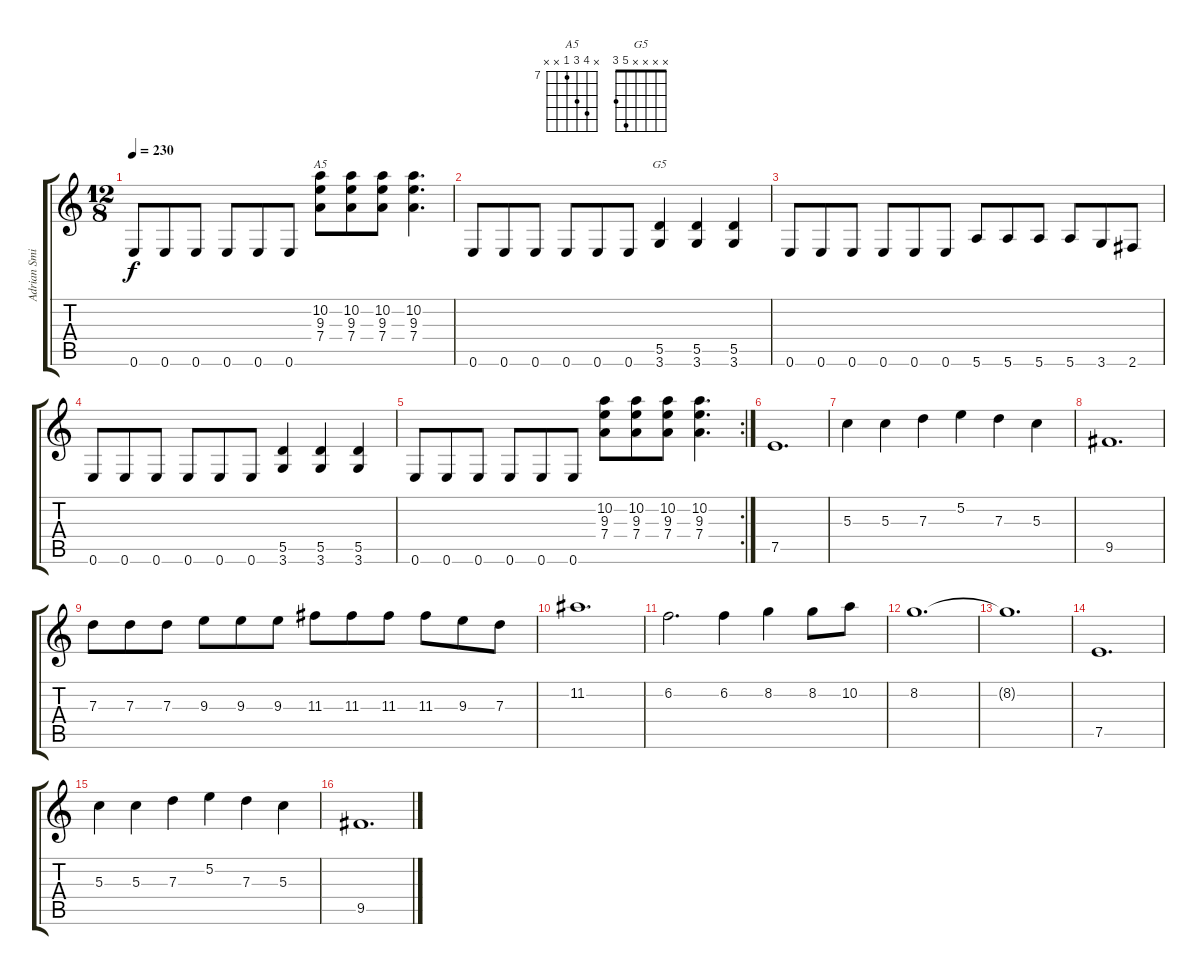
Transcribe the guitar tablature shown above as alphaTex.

\track ("Adrian Smith" "Adrian Smi") {instrument distortionguitar}
\staff {score tabs}
\tuning (E4 B3 G3 D3 A2 E2) {hide}
\chord ("A5" x 10 9 7 x x) {firstfret 7}
\chord ("G5" x x x x 5 3)
\ts (12 8)
\tempo 230
\clef g2
\ks c
0.6.8{dy f} 0.6.8 0.6.8 0.6.8 0.6.8 0.6.8 (10.2 9.3 7.4).8{ch "A5"} (10.2 9.3 7.4).8 (10.2 9.3 7.4).8 (10.2 9.3 7.4).4{d} |
0.6.8 0.6.8 0.6.8 0.6.8 0.6.8 0.6.8 (5.5 3.6).4{ch "G5"} (5.5 3.6).4 (5.5 3.6).4 |
0.6.8 0.6.8 0.6.8 0.6.8 0.6.8 0.6.8 5.6.8 5.6.8 5.6.8 5.6.8 3.6.8 2.6.8 |
0.6.8 0.6.8 0.6.8 0.6.8 0.6.8 0.6.8 (5.5 3.6).4 (5.5 3.6).4 (5.5 3.6).4 |
\rc 2
0.6.8 0.6.8 0.6.8 0.6.8 0.6.8 0.6.8 (10.2 9.3 7.4).8 (10.2 9.3 7.4).8 (10.2 9.3 7.4).8 (10.2 9.3 7.4).4{d} |
7.5.1{d volume 13} |
5.3.4 5.3.4 7.3.4 5.2.4 7.3.4 5.3.4 |
9.5.1{d} |
7.3.8 7.3.8 7.3.8 9.3.8 9.3.8 9.3.8 11.3.8 11.3.8 11.3.8 11.3.8 9.3.8 7.3.8 |
11.2.1{d} |
6.2.2{d} 6.2.4 8.2.4 8.2.8 10.2.8 |
8.2.1{d} |
8.2{t}.1{d} |
7.5.1{d} |
5.3.4 5.3.4 7.3.4 5.2.4 7.3.4 5.3.4 |
9.5.1{d}
